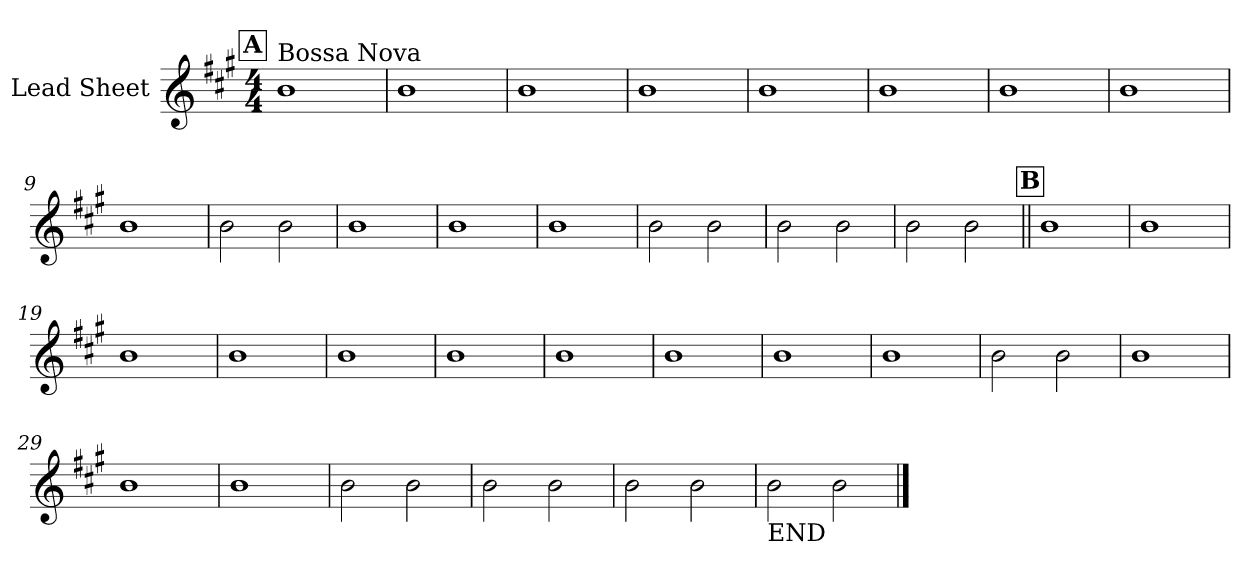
**kern
*part1
*staff1
*I"Lead Sheet
*clefG2
*k[f#c#g#]
*A:
*M4/4
!!LO:REH:place=s1:a:fs=14:t=A
=1
!LO:TX:a:t=Bossa Nova
1b
=2
1b
=3
1b
=4
1b
!!LO:LB:g=z
=5
1b
=6
1b
=7
1b
=8
1b
!!LO:LB:g=z
=9
1b
=10
2b\
2b\
=11
1b
=12
1b
!!LO:LB:g=z
=13
1b
=14
2b\
2b\
=15
2b\
2b\
=16
2b\
2b\
!!LO:LB:g=z
!!LO:REH:place=s1:a:fs=14:t=B
=17||
1b
=18
1b
=19
1b
=20
1b
!!LO:LB:g=z
=21
1b
=22
1b
=23
1b
=24
1b
!!LO:LB:g=z
=25
1b
=26
1b
=27
2b\
2b\
=28
1b
!!LO:LB:g=z
=29
1b
=30
1b
=31
2b\
2b\
=32
2b\
2b\
!!LO:LB:g=z
=33
2b\
2b\
=34
!LO:TX:b:t=END
2b\
2b\
==
*-
